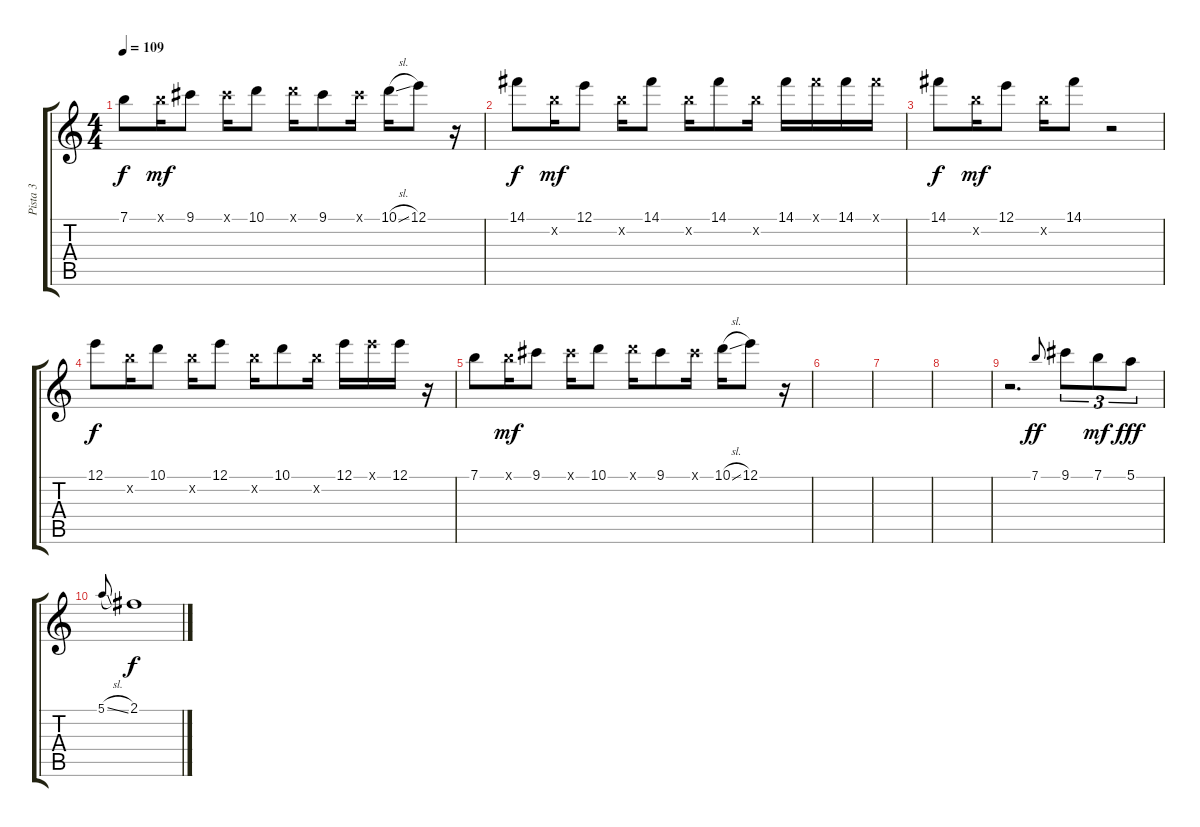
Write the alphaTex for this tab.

\track ("Pista 3" "Pista 3") {instrument acousticguitarsteel}
\staff {score tabs}
\tuning (E4 B3 G3 D3 A2 E2) {hide}
\ts (4 4)
\tempo 109
\clef g2
\ks c
7.1.8{dy f} 7.1{x}.16{dy mf} 9.1.8 9.1{x}.16 10.1.8 10.1{x}.16 9.1.8 9.1{x}.16 10.1{sl}.16 12.1.8 r.16 |
14.1.8{dy f} 12.2{x}.16{dy mf} 12.1.8 12.2{x}.16 14.1.8 12.2{x}.16 14.1.8 12.2{x}.16 14.1.16 14.1{x}.16 14.1.16 14.1{x}.16 |
14.1.8{dy f} 12.2{x}.16{dy mf} 12.1.8 12.2{x}.16 14.1.8 r.2 |
12.1.8{dy f} 12.2{x}.16 10.1.8 12.2{x}.16 12.1.8 12.2{x}.16 10.1.8 12.2{x}.16 12.1.16 12.1{x}.16 12.1.16 r.16 |
7.1.8 7.1{x}.16{dy mf} 9.1.8 9.1{x}.16 10.1.8 10.1{x}.16 9.1.8 9.1{x}.16 10.1{sl}.16 12.1.8 r.16 |
|
|
|
r.2{d} 7.1.8{gr onbeat dy ff} 9.1.8{tu (3 2) volume 12} 7.1.8{tu (3 2) dy mf} 5.1.8{tu (3 2) dy fff} |
5.1{sl}.8{gr onbeat} 2.1.1{dy f}
